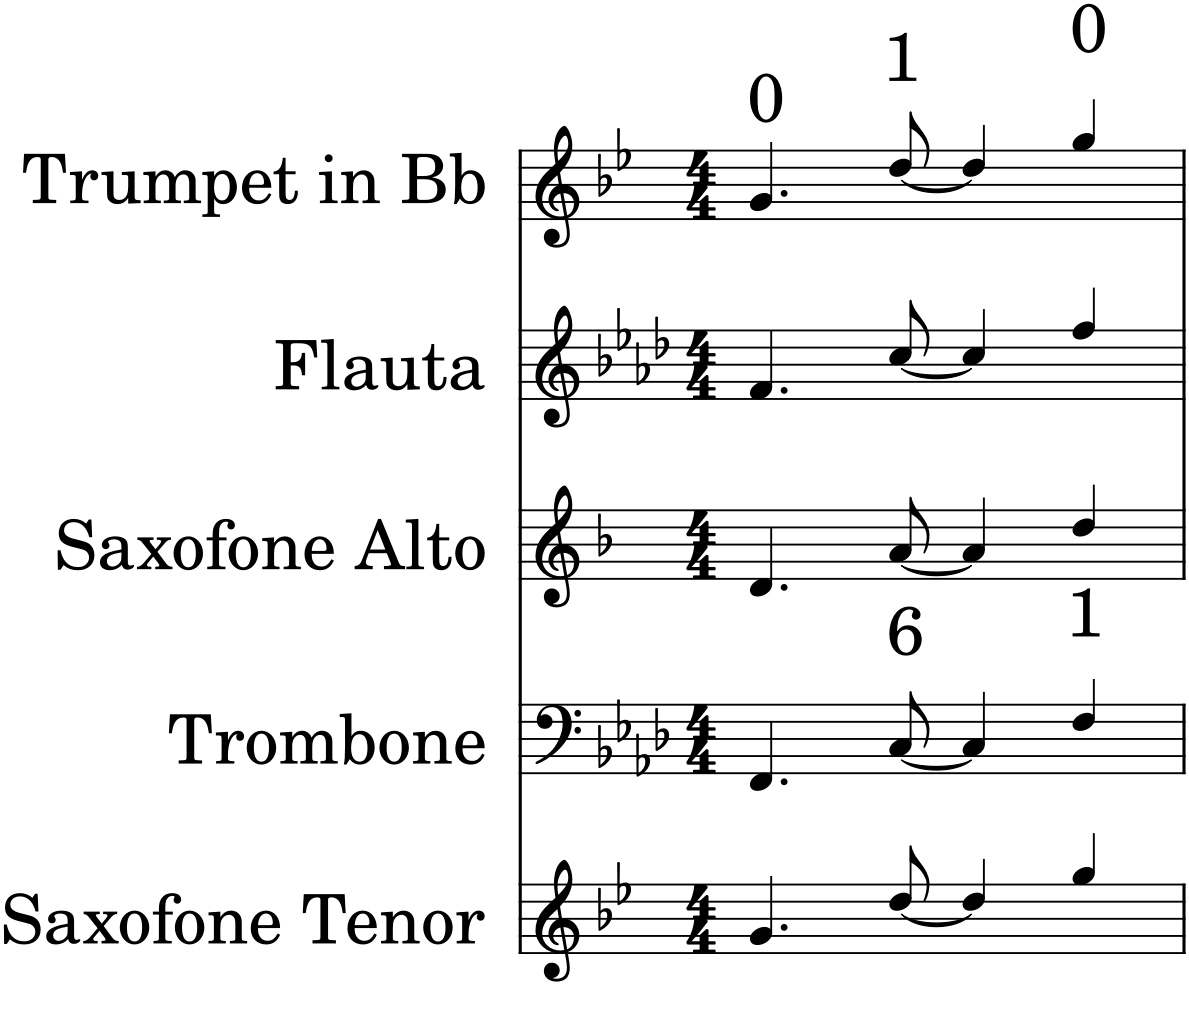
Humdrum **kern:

**kern	**kern	**kern	**kern	**kern
*part5	*part4	*part3	*part2	*part1
*staff5	*staff4	*staff3	*staff2	*staff1
*I"Saxofone Tenor	*I"Trombone	*I"Saxofone Alto	*I"Flauta	*I"Trumpet in Bb
*I'Sax. Tn.	*I'Trb	*	*I'Fl	*I'Tpt.
*clefG2	*clefF4	*clefG2	*clefG2	*clefG2
*Trd8c14	*	*Trd5c9	*	*Trd1c2
*k[b-e-]	*k[b-e-a-d-]	*k[b-]	*k[b-e-a-d-]	*k[b-e-]
*B-:	*A-:	*F:	*A-:	*B-:
*M4/4	*M4/4	*M4/4	*M4/4	*M4/4
=1	=1	=1	=1	=1
!	!	!	!	!LO:TX:a:t=0
4.g/	4.FF/	4.d/	4.f/	4.g/
!	!	!	!	!LO:TX:a:t=1
!	!LO:TX:a:t=6	!	!	!
[<8dd/	[<8C/	[<8a/	[<8cc/	[<8dd/
4dd/]	4C/]	4a/]	4cc/]	4dd/]
!	!	!	!	!LO:TX:a:t=0
!	!LO:TX:a:t=1	!	!	!
4gg/	4F/	4dd/	4ff/	4gg/
=	=	=	=	=
*-	*-	*-	*-	*-
